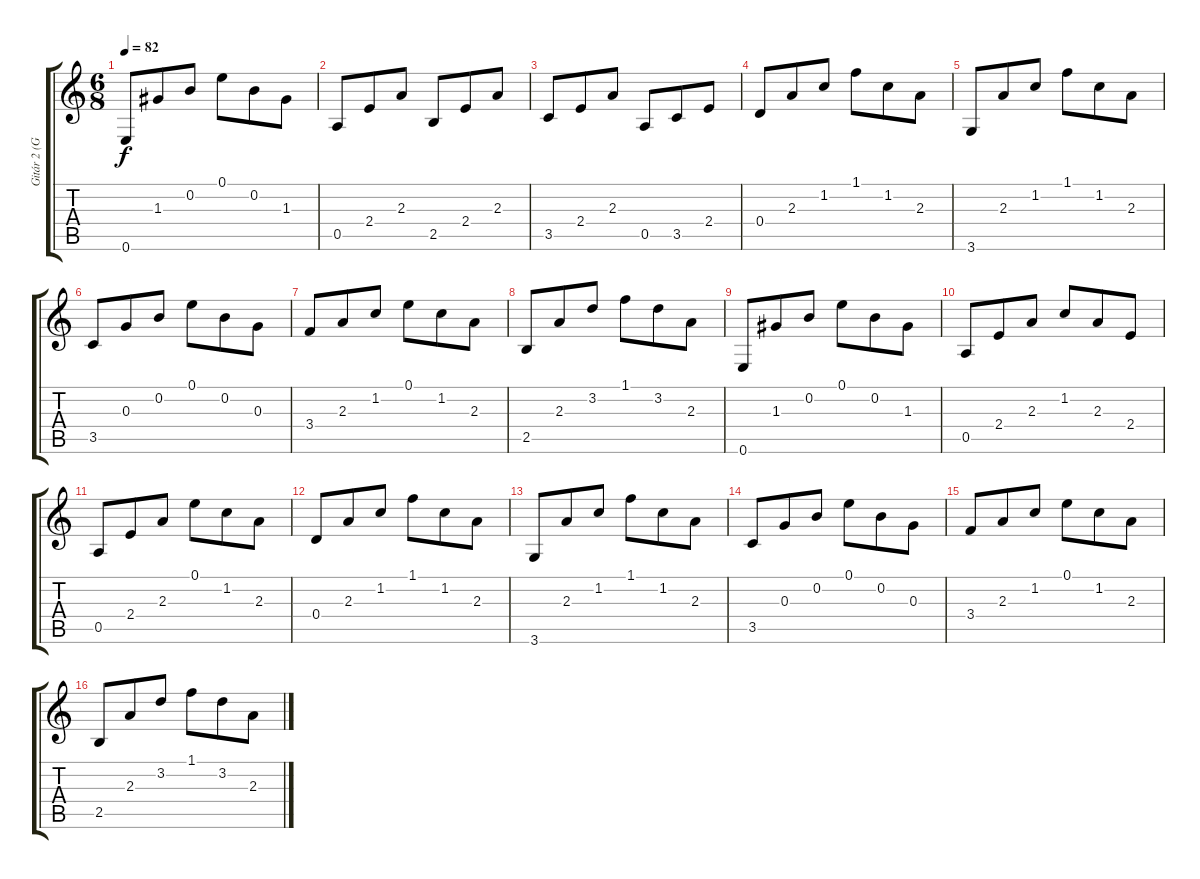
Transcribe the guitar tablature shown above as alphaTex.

\track ("Gitár 2 (Gary Moore)" "Gitár 2 (G") {instrument electricguitarclean}
\staff {score tabs}
\tuning (E4 B3 G3 D3 A2 E2) {hide}
\ts (6 8)
\tempo 82
\clef g2
\ks c
0.6.8{dy f} 1.3.8 0.2.8 0.1.8 0.2.8 1.3.8 |
0.5.8 2.4.8 2.3.8 2.5.8 2.4.8 2.3.8 |
3.5.8 2.4.8 2.3.8 0.5.8 3.5.8 2.4.8 |
0.4.8 2.3.8 1.2.8 1.1.8 1.2.8 2.3.8 |
3.6.8 2.3.8 1.2.8 1.1.8 1.2.8 2.3.8 |
3.5.8 0.3.8 0.2.8 0.1.8 0.2.8 0.3.8 |
3.4.8 2.3.8 1.2.8 0.1.8 1.2.8 2.3.8 |
2.5.8 2.3.8 3.2.8 1.1.8 3.2.8 2.3.8 |
0.6.8 1.3.8 0.2.8 0.1.8 0.2.8 1.3.8 |
0.5.8 2.4.8 2.3.8 1.2.8 2.3.8 2.4.8 |
0.5.8 2.4.8 2.3.8 0.1.8 1.2.8 2.3.8 |
0.4.8 2.3.8 1.2.8 1.1.8 1.2.8 2.3.8 |
3.6.8 2.3.8 1.2.8 1.1.8 1.2.8 2.3.8 |
3.5.8 0.3.8 0.2.8 0.1.8 0.2.8 0.3.8 |
3.4.8 2.3.8 1.2.8 0.1.8 1.2.8 2.3.8 |
2.5.8 2.3.8 3.2.8 1.1.8 3.2.8 2.3.8
